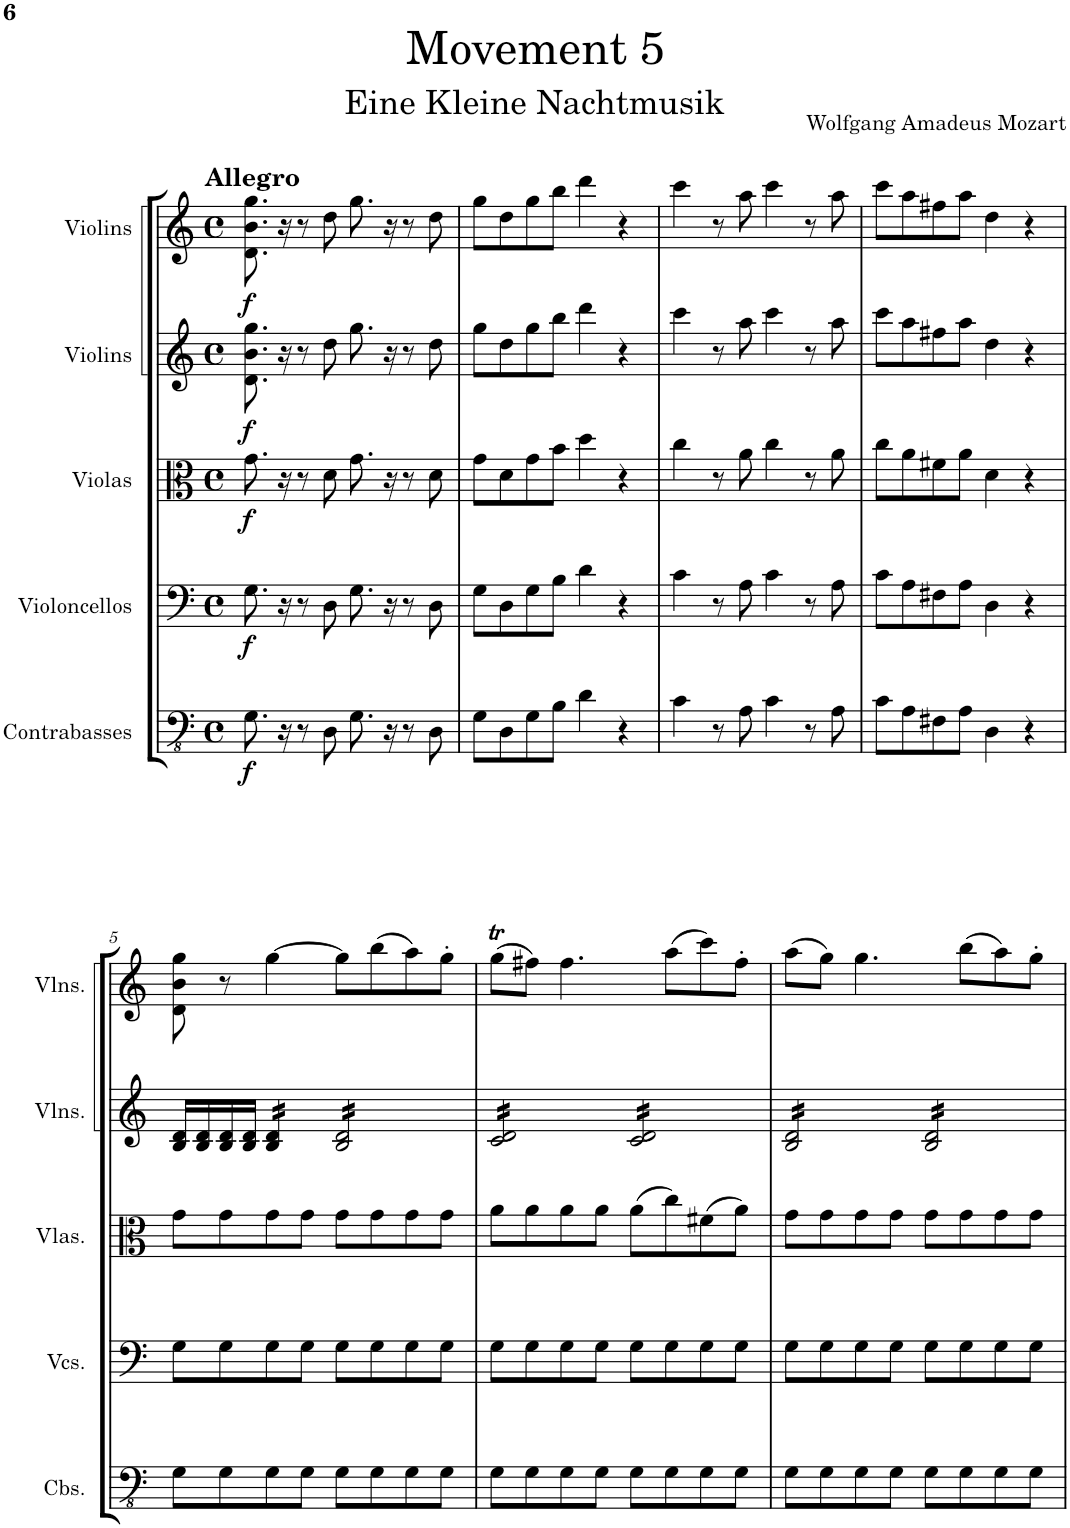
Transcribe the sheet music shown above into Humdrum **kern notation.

**kern	**dynam	**kern	**dynam	**kern	**dynam	**kern	**dynam	**kern	**dynam
*part5	*part5	*part4	*part4	*part3	*part3	*part2	*part2	*part1	*part1
*staff5	*staff5	*staff4	*staff4	*staff3	*staff3	*staff2	*staff2	*staff1	*staff1
*I"Contrabasses	*	*I"Violoncellos	*	*I"Violas	*	*I"Violins	*	*I"Violins	*
*I'Cbs.	*	*I'Vcs.	*	*I'Vlas.	*	*I'Vlns.	*	*I'Vlns.	*
!!LO:PB:g=z
*clefFv4	*	*clefF4	*	*clefC3	*	*clefG2	*	*clefG2	*
*k[]	*	*k[]	*	*k[]	*	*k[]	*	*k[]	*
*M4/4	*	*M4/4	*	*M4/4	*	*M4/4	*	*M4/4	*
*met(c)	*	*met(c)	*	*met(c)	*	*met(c)	*	*met(c)	*
=1	=1	=1	=1	=1	=1	=1	=1	=1	=1
!	!LO:DY:b	!	!LO:DY:b	!	!LO:DY:b	!	!LO:DY:b	!	!LO:DY:b
8.GG\	f	8.G\	f	8.g\	f	8.d\ 8.b\ 8.gg\	f	8.d\ 8.b\ 8.gg\	f
16r	.	16r	.	16r	.	16r	.	16r	.
8r	.	8r	.	8r	.	8r	.	8r	.
8DD\	.	8D\	.	8d\	.	8dd\	.	8dd\	.
8.GG\	.	8.G\	.	8.g\	.	8.gg\	.	8.gg\	.
16r	.	16r	.	16r	.	16r	.	16r	.
8r	.	8r	.	8r	.	8r	.	8r	.
8DD\	.	8D\	.	8d\	.	8dd\	.	8dd\	.
=2	=2	=2	=2	=2	=2	=2	=2	=2	=2
8GG\L	.	8G\L	.	8g\L	.	8gg\L	.	8gg\L	.
8DD\	.	8D\	.	8d\	.	8dd\	.	8dd\	.
8GG\	.	8G\	.	8g\	.	8gg\	.	8gg\	.
8BB\J	.	8B\J	.	8b\J	.	8bb\J	.	8bb\J	.
4D\	.	4d\	.	4dd\	.	4ddd\	.	4ddd\	.
4r	.	4r	.	4r	.	4r	.	4r	.
=3	=3	=3	=3	=3	=3	=3	=3	=3	=3
4C\	.	4c\	.	4cc\	.	4ccc\	.	4ccc\	.
8r	.	8r	.	8r	.	8r	.	8r	.
8AA\	.	8A\	.	8a\	.	8aa\	.	8aa\	.
4C\	.	4c\	.	4cc\	.	4ccc\	.	4ccc\	.
8r	.	8r	.	8r	.	8r	.	8r	.
8AA\	.	8A\	.	8a\	.	8aa\	.	8aa\	.
=4	=4	=4	=4	=4	=4	=4	=4	=4	=4
8C\L	.	8c\L	.	8cc\L	.	8ccc\L	.	8ccc\L	.
8AA\	.	8A\	.	8a\	.	8aa\	.	8aa\	.
8FF#X\	.	8F#X\	.	8f#X\	.	8ff#X\	.	8ff#X\	.
8AA\J	.	8A\J	.	8a\J	.	8aa\J	.	8aa\J	.
4DD\	.	4D\	.	4d\	.	4dd\	.	4dd\	.
4r	.	4r	.	4r	.	4r	.	4r	.
!!LO:LB:g=z
=5	=5	=5	=5	=5	=5	=5	=5	=5	=5
8GG\L	.	8G\L	.	8g\L	.	16B/ 16d/LL	.	8d\ 8b\ 8gg\	.
.	.	.	.	.	.	16B/ 16d/	.	.	.
8GG\	.	8G\	.	8g\	.	16B/ 16d/	.	8r	.
.	.	.	.	.	.	16B/ 16d/JJ	.	.	.
*	*	*	*	*	*	*tremolo	*	*	*
8GG\	.	8G\	.	8g\	.	16B/ 16d/LL	.	[4gg\	.
.	.	.	.	.	.	16B/ 16d/	.	.	.
8GG\J	.	8G\J	.	8g\J	.	16B/ 16d/	.	.	.
.	.	.	.	.	.	16B/ 16d/JJ	.	.	.
8GG\L	.	8G\L	.	8g\L	.	16B/ 16d/LL	.	8gg\L]	.
.	.	.	.	.	.	16B/ 16d/	.	.	.
8GG\	.	8G\	.	8g\	.	16B/ 16d/	.	(8bb\	.
.	.	.	.	.	.	16B/ 16d/	.	.	.
8GG\	.	8G\	.	8g\	.	16B/ 16d/	.	8aa\)	.
.	.	.	.	.	.	16B/ 16d/	.	.	.
8GG\J	.	8G\J	.	8g\J	.	16B/ 16d/	.	8gg'\J	.
.	.	.	.	.	.	16B/ 16d/JJ	.	.	.
=6	=6	=6	=6	=6	=6	=6	=6	=6	=6
8GG\L	.	8G\L	.	8a\L	.	16c/ 16d/LL	.	(>8ggT\L	.
.	.	.	.	.	.	16c/ 16d/	.	.	.
8GG\	.	8G\	.	8a\	.	16c/ 16d/	.	8ff#X\J)	.
.	.	.	.	.	.	16c/ 16d/	.	.	.
8GG\	.	8G\	.	8a\	.	16c/ 16d/	.	4.ff#\	.
.	.	.	.	.	.	16c/ 16d/	.	.	.
8GG\J	.	8G\J	.	8a\J	.	16c/ 16d/	.	.	.
.	.	.	.	.	.	16c/ 16d/JJ	.	.	.
8GG\L	.	8G\L	.	(8a\L	.	16c/ 16d/LL	.	.	.
.	.	.	.	.	.	16c/ 16d/	.	.	.
8GG\	.	8G\	.	8cc\)	.	16c/ 16d/	.	(>8aa\L	.
.	.	.	.	.	.	16c/ 16d/	.	.	.
8GG\	.	8G\	.	(8f#X\	.	16c/ 16d/	.	8ccc\)	.
.	.	.	.	.	.	16c/ 16d/	.	.	.
8GG\J	.	8G\J	.	8a\J)	.	16c/ 16d/	.	8ff#'>\J	.
.	.	.	.	.	.	16c/ 16d/JJ	.	.	.
=7	=7	=7	=7	=7	=7	=7	=7	=7	=7
8GG\L	.	8G\L	.	8g\L	.	16B/ 16d/LL	.	(8aa\L	.
.	.	.	.	.	.	16B/ 16d/	.	.	.
8GG\	.	8G\	.	8g\	.	16B/ 16d/	.	8gg\J)	.
.	.	.	.	.	.	16B/ 16d/	.	.	.
8GG\	.	8G\	.	8g\	.	16B/ 16d/	.	4.gg\	.
.	.	.	.	.	.	16B/ 16d/	.	.	.
8GG\J	.	8G\J	.	8g\J	.	16B/ 16d/	.	.	.
.	.	.	.	.	.	16B/ 16d/JJ	.	.	.
8GG\L	.	8G\L	.	8g\L	.	16B/ 16d/LL	.	.	.
.	.	.	.	.	.	16B/ 16d/	.	.	.
8GG\	.	8G\	.	8g\	.	16B/ 16d/	.	(8bb\L	.
.	.	.	.	.	.	16B/ 16d/	.	.	.
8GG\	.	8G\	.	8g\	.	16B/ 16d/	.	8aa\)	.
.	.	.	.	.	.	16B/ 16d/	.	.	.
8GG\J	.	8G\J	.	8g\J	.	16B/ 16d/	.	8gg'\J	.
.	.	.	.	.	.	16B/ 16d/JJ	.	.	.
*	*	*	*	*	*	*Xtremolo	*	*	*
=	=	=	=	=	=	=	=	=	=
*-	*-	*-	*-	*-	*-	*-	*-	*-	*-
